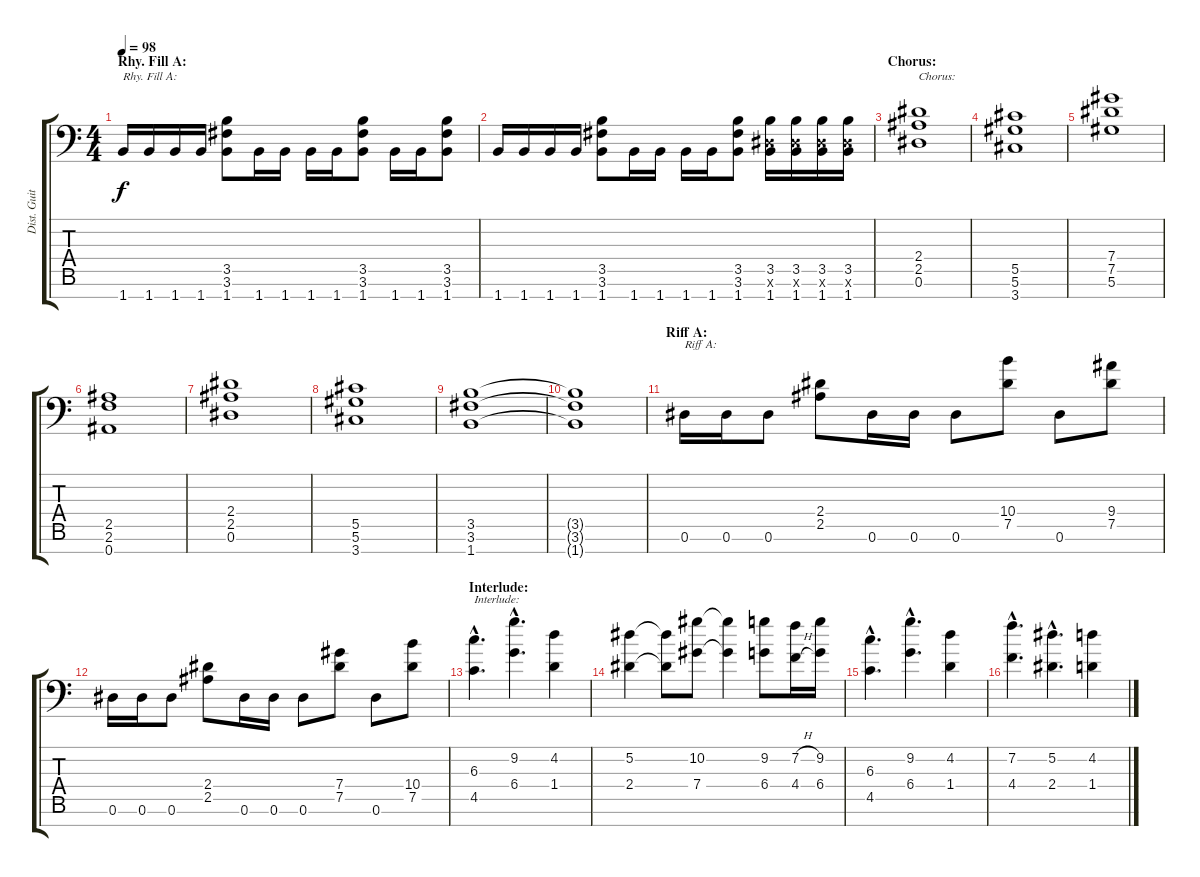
\track ("Dist. Guitar 1" "Dist. Guit") {instrument distortionguitar}
\staff {score tabs}
\tuning (Eb4 Bb3 Gb3 Db3 Ab2 Eb2 Bb1) {hide}
\ts (4 4)
\section ("" "Rhy. Fill A:")
\tempo 98
\clef f4
\ks c
1.7.16{txt "Rhy. Fill A:" dy f volume 8 instrument distortionguitar} 1.7.16 1.7.16 1.7.16 (3.5 3.6 1.7).8 1.7.16 1.7.16 1.7.16 1.7.16 (3.5 3.6 1.7).8 1.7.16 1.7.16 (3.5 3.6 1.7).8 |
1.7.16 1.7.16 1.7.16 1.7.16 (3.5 3.6 1.7).8 1.7.16 1.7.16 1.7.16 1.7.16 (3.5 3.6 1.7).8 (3.5 0.6{x} 1.7).16 (3.5 0.6{x} 1.7).16 (3.5 0.6{x} 1.7).16 (3.5 0.6{x} 1.7).16 |
\section ("" "Chorus:")
(2.4 2.5 0.6).1{txt "Chorus:"} |
(5.5 5.6 3.7).1 |
(7.4 7.5 5.6).1 |
(2.5 2.6 0.7).1 |
(2.4 2.5 0.6).1 |
(5.5 5.6 3.7).1 |
(3.5 3.6 1.7).1 |
(3.5{t} 3.6{t} 1.7{t}).1 |
\section ("" "Riff A:")
0.6.16{txt "Riff A:"} 0.6.16 0.6.8 (2.4 2.5).8 0.6.16 0.6.16 0.6.8 (10.4 7.5).8 0.6.8 (9.4 7.5).8 |
0.6.16 0.6.16 0.6.8 (2.4 2.5).8 0.6.16 0.6.16 0.6.8 (7.4 7.5).8 0.6.8 (10.4 7.5).8 |
\section ("" "Interlude:")
(6.3{hac} 4.5{hac}).4{d txt "Interlude:" volume 12 instrument distortionguitar} (9.2{hac} 6.4{hac}).4{d} (4.2 1.4).4 |
(5.2 2.4).4 (5.2{t} 2.4{t}).8 (10.2 7.4).8 (10.2{t} 7.4{t}).4 (9.2 6.4).8 (7.2{h} 4.4{h}).16 (9.2 6.4).16 |
(6.3{hac} 4.5{hac}).4{d} (9.2{hac} 6.4{hac}).4{d} (4.2 1.4).4 |
(7.2{hac} 4.4{hac}).4{d} (5.2{hac} 2.4{hac}).4{d} (4.2 1.4).4
